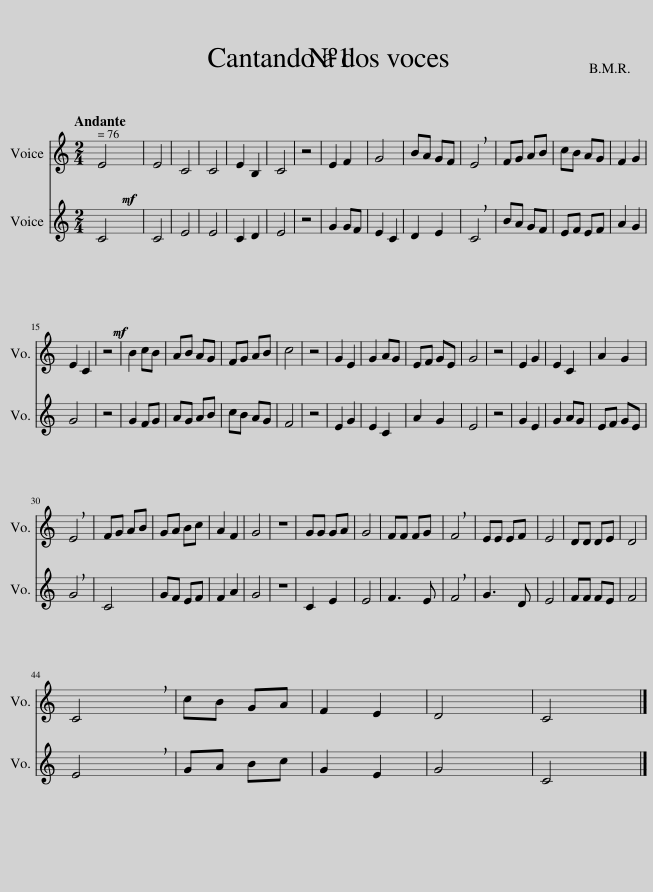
X:1
%%score 1 2
L:1/8
Q:1/4=76
M:2/4
I:linebreak $
K:C
V:1 treble
V:2 treble
V:1
!mf! E4 | E4 | C4 | C4 | E2 B,2 | %5
 C4 | z4 | E2 F2 | G4 | BA GF | %10
 !breath!E4 | FG AB | cB AG | F2 G2 |$ E2 C2 | %15
 z4 | B2 cB | AB AG | FG AB | c4 | %20
 z4 | G2 E2 | G2 AG | EF GE | G4 | %25
 z4 | E2 G2 | E2 C2 | A2 G2 |$ !breath!E4 | %30
 FG AB | GA Bc | A2 F2 | G4 | z4 | %35
 GG GA | G4 | FF FG | !breath!F4 | EE EF | %40
 E4 | DD DE | D4 |$ !breath!C4 | cB GA | %45
 F2 E2 | D4 | C4 |] %48
V:2
!mf! C4 | C4 | E4 | E4 | C2 D2 | %5
 E4 | z4 | G2 GF | E2 C2 | D2 E2 | %10
 !breath!C4 | BA GF | EF EF | A2 G2 |$ G4 | %15
 z4 | G2 FG | AG AB | cB AG | F4 | %20
 z4 | E2 G2 | E2 C2 | A2 G2 | E4 | %25
 z4 | G2 E2 | G2 AG | EF GE |$ !breath!G4 | %30
 C4 | GF EF | F2 A2 | G4 | z4 | %35
 C2 E2 | E4 | F3 E | !breath!F4 | G3 D | %40
 E4 | FF FE | F4 |$ !breath!E4 | GA Bc | %45
 G2 E2 | G4 | C4 |] %48
